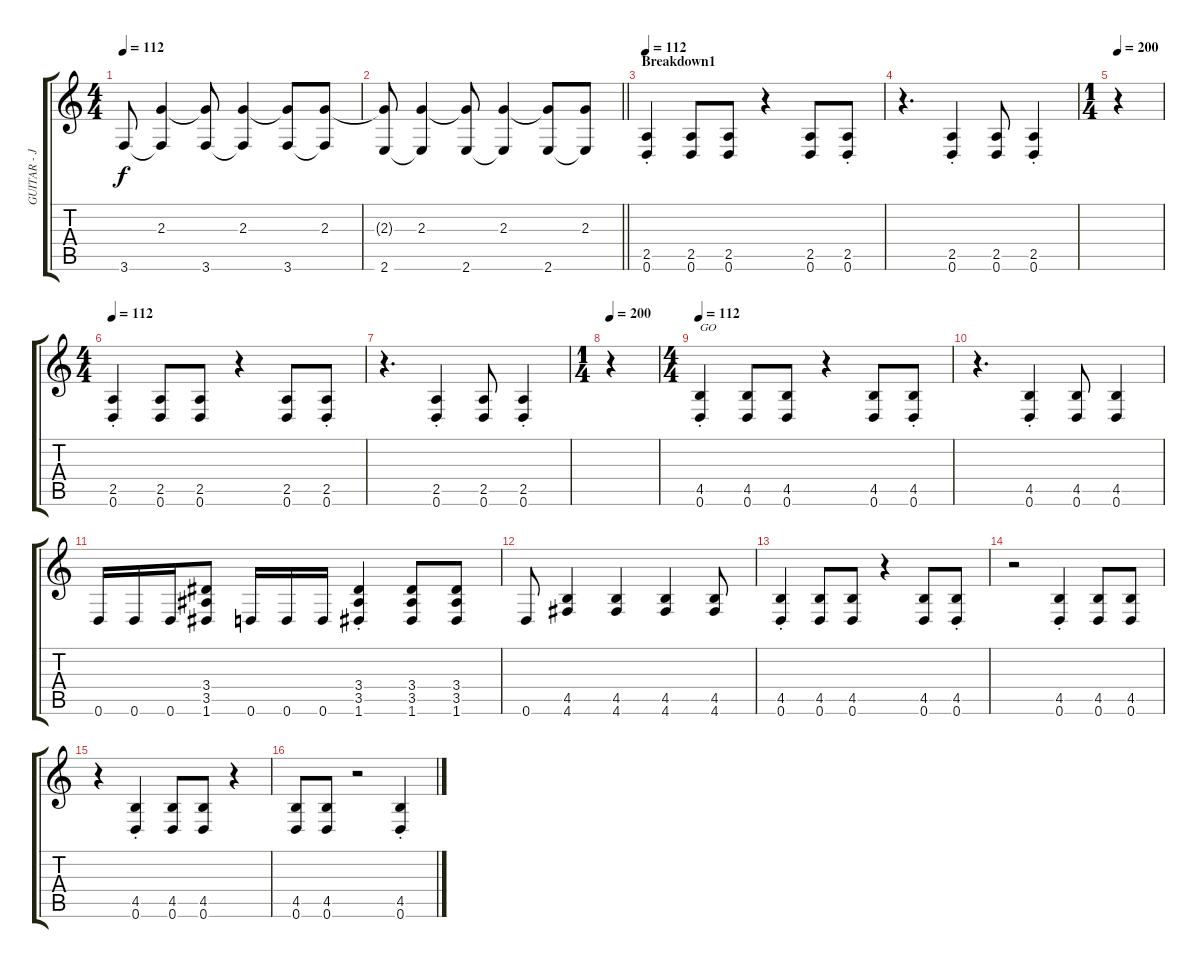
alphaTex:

\track ("GUITAR - Joe Duplantier" "GUITAR - J") {instrument distortionguitar}
\staff {score tabs}
\tuning (D4 A3 F3 C3 G2 D2) {hide}
\ts (4 4)
\tempo 112
\clef g2
\ks c
3.6.8{dy f} (2.3 3.6{t}).4 (2.3{t} 3.6).8 (2.3 3.6{t}).4 (2.3{t} 3.6).8 (2.3 3.6{t}).8 |
\barLineRight lightlight
(2.3{t} 2.6).8 (2.3 2.6{t}).4 (2.3{t} 2.6).8 (2.3 2.6{t}).4 (2.3{t} 2.6).8 (2.3 2.6{t}).8 |
\section ("" "Breakdown1")
\tempo 112
(2.5{st} 0.6{st}).4 (2.5 0.6).8 (2.5 0.6).8 r.4 (2.5 0.6).8 (2.5{st} 0.6).8 |
r.4{d} (2.5{st} 0.6{st}).4 (2.5 0.6).8 (2.5{st} 0.6{st}).4 |
\ts (1 4)
\tempo 200
r.4 |
\ts (4 4)
\tempo 112
(2.5{st} 0.6{st}).4 (2.5 0.6).8 (2.5 0.6).8 r.4 (2.5 0.6).8 (2.5{st} 0.6).8 |
r.4{d} (2.5{st} 0.6{st}).4 (2.5 0.6).8 (2.5{st} 0.6{st}).4 |
\ts (1 4)
\tempo 200
r.4 |
\ts (4 4)
\tempo 112
(4.5{st} 0.6{st}).4{txt "GO"} (4.5 0.6).8 (4.5 0.6).8 r.4 (4.5 0.6).8 (4.5{st} 0.6).8 |
r.4{d} (4.5{st} 0.6{st}).4 (4.5 0.6).8 (4.5 0.6).4 |
0.6.16 0.6.16 0.6.16 (3.4 3.5 1.6).8 0.6.16 0.6.16 0.6.16 (3.4 3.5{st} 1.6{st}).4 (3.4 3.5 1.6).8 (3.4 3.5 1.6).8 |
0.6.8 (4.5 4.6).4 (4.5 4.6).4 (4.5 4.6).4 (4.5 4.6).8 |
(4.5{st} 0.6{st}).4 (4.5 0.6).8 (4.5 0.6).8 r.4 (4.5 0.6).8 (4.5{st} 0.6).8 |
r.2 (4.5{st} 0.6{st}).4 (4.5 0.6).8 (4.5 0.6).8 |
r.4 (4.5{st} 0.6{st}).4 (4.5 0.6).8 (4.5 0.6).8 r.4 |
(4.5 0.6).8 (4.5 0.6).8 r.2 (4.5{st} 0.6{st}).4
